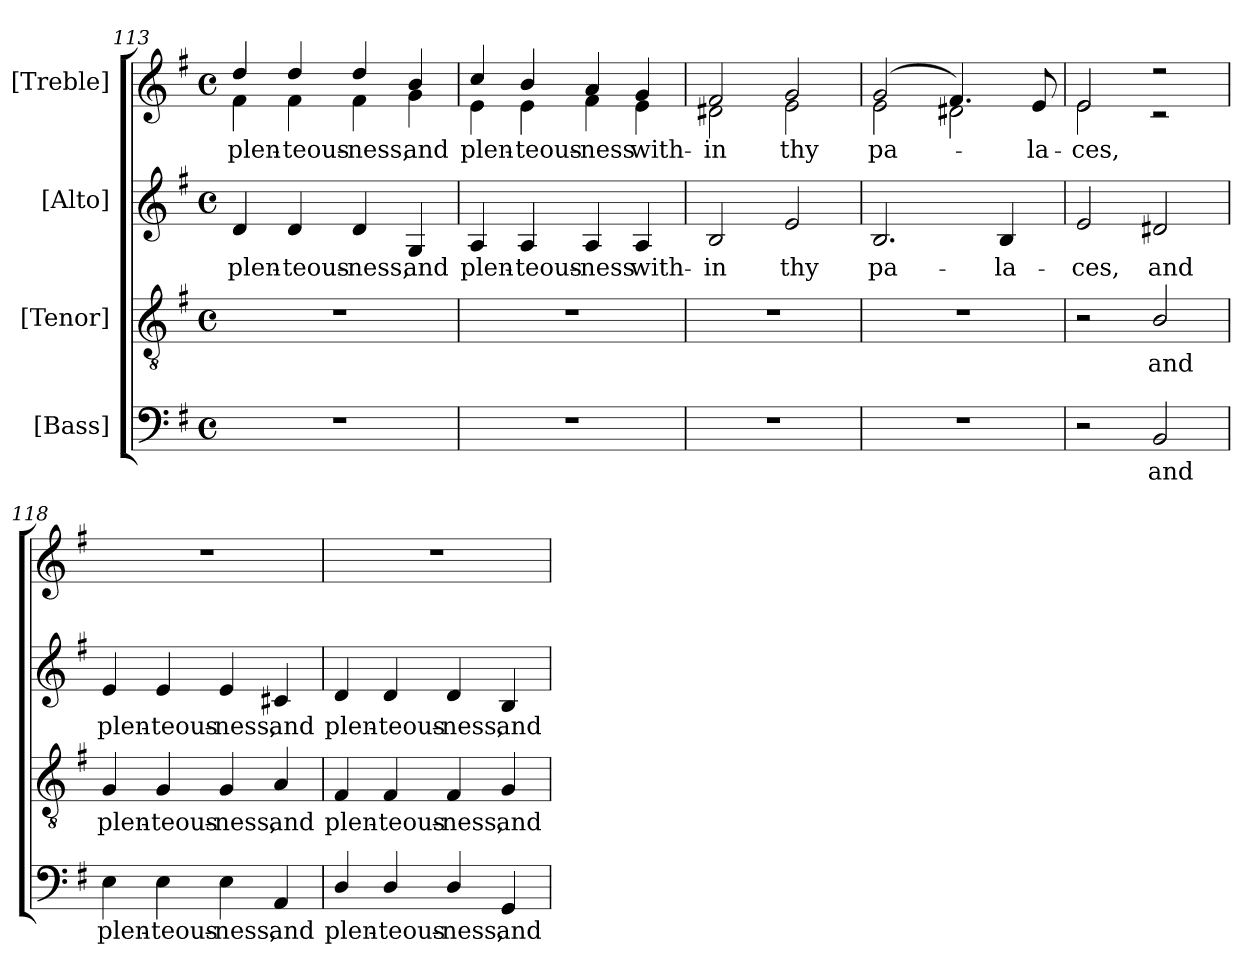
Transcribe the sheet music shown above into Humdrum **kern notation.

**kern	**text	**kern	**text	**kern	**text	**kern	**text
*part4	*part4	*part3	*part3	*part2	*part2	*part1	*part1
*staff4	*staff4	*staff3	*staff3	*staff2	*staff2	*staff1	*staff1
*I"[Bass]	*	*I"[Tenor]	*	*I"[Alto]	*	*I"[Treble]	*
*clefF4	*	*clefGv2	*	*clefG2	*	*clefG2	*
*	*	*ITrd7c12	*	*	*	*	*
*k[f#]	*	*k[f#]	*	*k[f#]	*	*k[f#]	*
*e:	*	*e:	*	*e:	*	*e:	*
*M4/4	*	*M4/4	*	*M4/4	*	*M4/4	*
*met(c)	*	*met(c)	*	*met(c)	*	*met(c)	*
=113	=113	=113	=113	=113	=113	=113	=113
!	!	!	!	!	!LO:LY:b:color=#000000	!	!
!	!	!	!	!	!	!	!LO:LY:b:color=#000000
*	*	*	*	*	*	*^	*
1r	.	1r	.	4di/	plen-	4ddi/	4f#i\	plen-
!	!	!	!	!	!LO:LY:b:color=#000000	!	!	!
!	!	!	!	!	!	!	!	!LO:LY:b:color=#000000
.	.	.	.	4di/	-teous-	4ddi/	4f#i\	-teous-
!	!	!	!	!	!LO:LY:b:color=#000000	!	!	!
!	!	!	!	!	!	!	!	!LO:LY:b:color=#000000
.	.	.	.	4di/	-ness,	4ddi/	4f#i\	-ness,
!	!	!	!	!	!LO:LY:b:color=#000000	!	!	!
!	!	!	!	!	!	!	!	!LO:LY:b:color=#000000
.	.	.	.	4Gi/	and	4bi/	4gi\	and
=114	=114	=114	=114	=114	=114	=114	=114	=114
!	!	!	!	!	!LO:LY:b:color=#000000	!	!	!
!	!	!	!	!	!	!	!	!LO:LY:b:color=#000000
1r	.	1r	.	4Ai/	plen-	4cci/	4ei\	plen-
!	!	!	!	!	!LO:LY:b:color=#000000	!	!	!
!	!	!	!	!	!	!	!	!LO:LY:b:color=#000000
.	.	.	.	4Ai/	-teous-	4bi/	4ei\	-teous-
!	!	!	!	!	!LO:LY:b:color=#000000	!	!	!
!	!	!	!	!	!	!	!	!LO:LY:b:color=#000000
.	.	.	.	4Ai/	-ness	4ai/	4f#i\	-ness
!	!	!	!	!	!LO:LY:b:color=#000000	!	!	!
!	!	!	!	!	!	!	!	!LO:LY:b:color=#000000
.	.	.	.	4Ai/	with-	4gi/	4ei\	with-
=115	=115	=115	=115	=115	=115	=115	=115	=115
!	!	!	!	!	!LO:LY:b:color=#000000	!	!	!
!	!	!	!	!	!	!	!	!LO:LY:b:color=#000000
1r	.	1r	.	2Bi/	-in	2f#i/	2d#Xi\	-in
!	!	!	!	!	!LO:LY:b:color=#000000	!	!	!
!	!	!	!	!	!	!	!	!LO:LY:b:color=#000000
.	.	.	.	2ei/	thy	2gi/	2ei\	thy
=116	=116	=116	=116	=116	=116	=116	=116	=116
!	!	!	!	!	!LO:LY:b:color=#000000	!	!	!
!	!	!	!	!	!	!	!	!LO:LY:b:color=#000000
1r	.	1r	.	2.Bi/	pa-	(2gi/	2ei\	pa-
.	.	.	.	.	.	4.f#i/)	2d#Xi\	.
!	!	!	!	!	!LO:LY:b:color=#000000	!	!	!
.	.	.	.	4Bi/	-la-	.	.	.
!	!	!	!	!	!	!	!	!LO:LY:b:color=#000000
.	.	.	.	.	.	8ei/	.	-la-
=117	=117	=117	=117	=117	=117	=117	=117	=117
!	!	!	!	!	!LO:LY:b:color=#000000	!	!	!
!	!	!	!	!	!	!	!	!LO:LY:b:color=#000000
2r	.	2r	.	2ei/	-ces,	2ei/	2ei\	-ces,
!	!LO:LY:b:color=#000000	!	!	!	!	!	!	!
!	!	!	!LO:LY:b:color=#000000	!	!	!	!	!
!	!	!	!	!	!LO:LY:b:color=#000000	!	!	!
2BBi/	and	2BBi/	and	2d#Xi/	and	2r	2r	.
*	*	*	*	*	*	*v	*v	*
!!LO:LB:g=z
=118	=118	=118	=118	=118	=118	=118	=118
*	*	*	*	*	*	*^	*
!	!LO:LY:b:color=#000000	!	!	!	!	!	!	!
*	*	*	*	*	*	*v	*v	*
*	*	*	*	*	*	*^	*
!	!	!	!LO:LY:b:color=#000000	!	!	!	!	!
*	*	*	*	*	*	*v	*v	*
*	*	*	*	*	*	*^	*
!	!	!	!	!	!LO:LY:b:color=#000000	!	!	!
*	*	*	*	*	*	*v	*v	*
4Ei\	plen-	4GGi/	plen-	4ei/	plen-	1r	.
!	!LO:LY:b:color=#000000	!	!	!	!	!	!
!	!	!	!LO:LY:b:color=#000000	!	!	!	!
!	!	!	!	!	!LO:LY:b:color=#000000	!	!
4Ei\	-teous-	4GGi/	-teous-	4ei/	-teous-	.	.
!	!LO:LY:b:color=#000000	!	!	!	!	!	!
!	!	!	!LO:LY:b:color=#000000	!	!	!	!
!	!	!	!	!	!LO:LY:b:color=#000000	!	!
4Ei\	-ness,	4GGi/	-ness,	4ei/	-ness,	.	.
!	!LO:LY:b:color=#000000	!	!	!	!	!	!
!	!	!	!LO:LY:b:color=#000000	!	!	!	!
!	!	!	!	!	!LO:LY:b:color=#000000	!	!
4AAi/	and	4AAi/	and	4c#Xi/	and	.	.
=119	=119	=119	=119	=119	=119	=119	=119
!	!LO:LY:b:color=#000000	!	!	!	!	!	!
!	!	!	!LO:LY:b:color=#000000	!	!	!	!
!	!	!	!	!	!LO:LY:b:color=#000000	!	!
4Di/	plen-	4FF#i/	plen-	4di/	plen-	1r	.
!	!LO:LY:b:color=#000000	!	!	!	!	!	!
!	!	!	!LO:LY:b:color=#000000	!	!	!	!
!	!	!	!	!	!LO:LY:b:color=#000000	!	!
4Di/	-teous-	4FF#i/	-teous-	4di/	-teous-	.	.
!	!LO:LY:b:color=#000000	!	!	!	!	!	!
!	!	!	!LO:LY:b:color=#000000	!	!	!	!
!	!	!	!	!	!LO:LY:b:color=#000000	!	!
4Di/	-ness,	4FF#i/	-ness,	4di/	-ness,	.	.
!	!LO:LY:b:color=#000000	!	!	!	!	!	!
!	!	!	!LO:LY:b:color=#000000	!	!	!	!
!	!	!	!	!	!LO:LY:b:color=#000000	!	!
4GGi/	and	4GGi/	and	4Bi/	and	.	.
=	=	=	=	=	=	=	=
*-	*-	*-	*-	*-	*-	*-	*-
